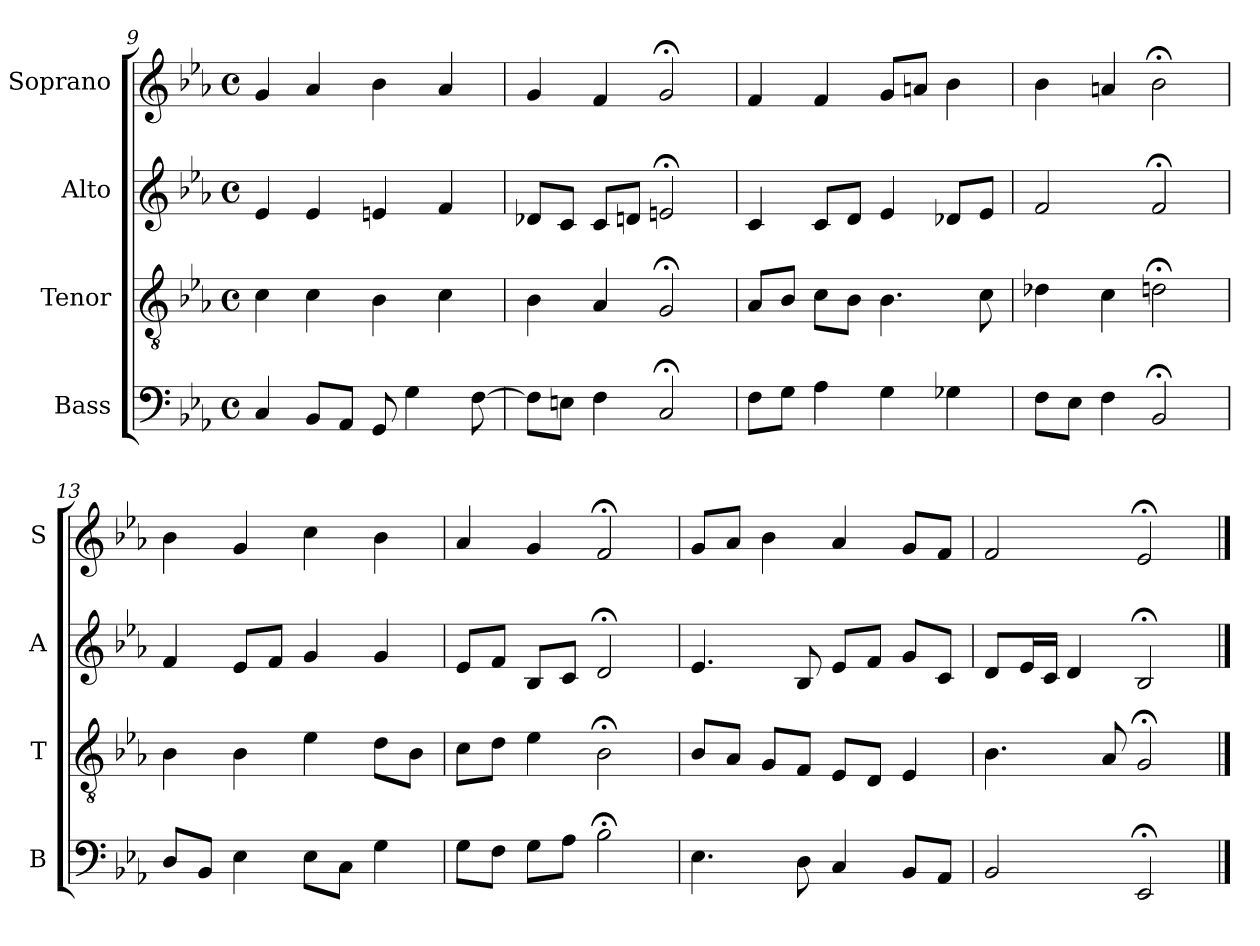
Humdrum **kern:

**kern	**kern	**kern	**kern
*part4	*part3	*part2	*part1
*staff4	*staff3	*staff2	*staff1
*I"Bass	*I"Tenor	*I"Alto	*I"Soprano
*I'B	*I'T	*I'A	*I'S
*clefF4	*clefGv2	*clefG2	*clefG2
*k[b-e-a-]	*k[b-e-a-]	*k[b-e-a-]	*k[b-e-a-]
*E-:	*E-:	*E-:	*E-:
*M4/4	*M4/4	*M4/4	*M4/4
*met(c)	*met(c)	*met(c)	*met(c)
=9	=9	=9	=9
4C	4c	4e-	4g
8BB-L	4c	4e-	4a-
8AA-J	.	.	.
8GG	4B-	4en	4b-
4G	.	.	.
.	4c	4f	4a-
[8F	.	.	.
=10	=10	=10	=10
8FL]	4B-	8d-XL	4g
8EnJ	.	8cJ	.
4F	4A-	8cL	4f
.	.	8dnJ	.
2C;<	2G;<	2en;<	2g;<
=11	=11	=11	=11
8FL	8A-L	4c	4f
8GJ	8B-J	.	.
4A-	8cL	8cL	4f
.	8B-J	8dJ	.
4G	4.B-	4e-	8gL
.	.	.	8anJ
4G-X	.	8d-XL	4b-
.	8c	8e-J	.
=12	=12	=12	=12
8FL	4d-X	2f	4b-
8E-J	.	.	.
4F	4c	.	4an
2BB-;<	2dn;<	2f;<	2b-;<
=13	=13	=13	=13
8DL	4B-	4f	4b-
8BB-J	.	.	.
4E-	4B-	8e-L	4g
.	.	8fJ	.
8E-L	4e-	4g	4cc
8CJ	.	.	.
4G	8dL	4g	4b-
.	8B-J	.	.
=14	=14	=14	=14
8GL	8cL	8e-L	4a-
8FJ	8dJ	8fJ	.
8GL	4e-	8B-L	4g
8A-J	.	8cJ	.
2B-;<	2B-;<	2d;<	2f;<
=15	=15	=15	=15
4.E-	8B-L	4.e-	8gL
.	8A-J	.	8a-J
.	8GL	.	4b-
8D	8FJ	8B-	.
4C	8E-L	8e-L	4a-
.	8DJ	8fJ	.
8BB-L	4E-i	8gL	8gL
8AA-iJ	.	8cJ	8fJ
=16	=16	=16	=16
2BB-i	4.B-i	8dL	2f
.	.	16e-L	.
.	.	16cJJ	.
.	.	4d	.
.	8A-	.	.
2EE-;<	2G;<	2B-;<	2e-;<
==	==	==	==
*-	*-	*-	*-
